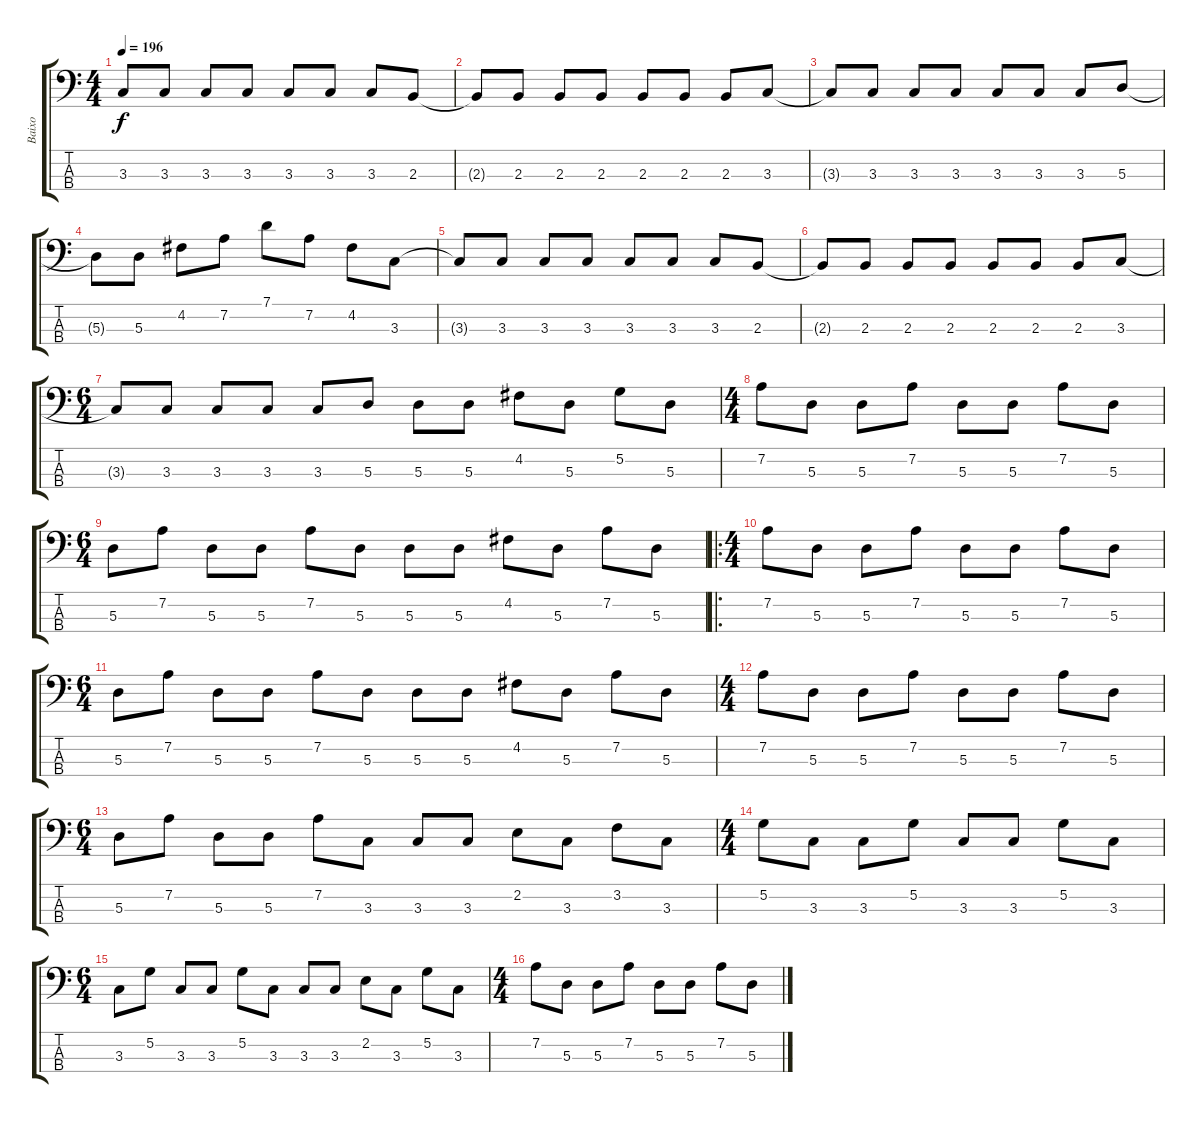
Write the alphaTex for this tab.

\track ("Baixo" "Baixo") {instrument electricbassfinger}
\staff {score tabs}
\tuning (G2 D2 A1 E1) {hide}
\ts (4 4)
\tempo 196
\clef f4
\ks c
3.3{t}.8{dy f} 3.3.8 3.3.8 3.3.8 3.3.8 3.3.8 3.3.8 2.3.8 |
2.3{t}.8 2.3.8 2.3.8 2.3.8 2.3.8 2.3.8 2.3.8 3.3.8 |
3.3{t}.8 3.3.8 3.3.8 3.3.8 3.3.8 3.3.8 3.3.8 5.3.8 |
5.3{t}.8 5.3.8 4.2.8 7.2.8 7.1.8 7.2.8 4.2.8 3.3.8 |
3.3{t}.8 3.3.8 3.3.8 3.3.8 3.3.8 3.3.8 3.3.8 2.3.8 |
2.3{t}.8 2.3.8 2.3.8 2.3.8 2.3.8 2.3.8 2.3.8 3.3.8 |
\ts (6 4)
3.3{t}.8 3.3.8 3.3.8 3.3.8 3.3.8 5.3.8 5.3.8 5.3.8 4.2.8 5.3.8 5.2.8 5.3.8 |
\ts (4 4)
7.2.8 5.3.8 5.3.8 7.2.8 5.3.8 5.3.8 7.2.8 5.3.8 |
\ts (6 4)
5.3.8 7.2.8 5.3.8 5.3.8 7.2.8 5.3.8 5.3.8 5.3.8 4.2.8 5.3.8 7.2.8 5.3.8 |
\ro
\ts (4 4)
7.2.8 5.3.8 5.3.8 7.2.8 5.3.8 5.3.8 7.2.8 5.3.8 |
\ts (6 4)
5.3.8 7.2.8 5.3.8 5.3.8 7.2.8 5.3.8 5.3.8 5.3.8 4.2.8 5.3.8 7.2.8 5.3.8 |
\ts (4 4)
7.2.8 5.3.8 5.3.8 7.2.8 5.3.8 5.3.8 7.2.8 5.3.8 |
\ts (6 4)
5.3.8 7.2.8 5.3.8 5.3.8 7.2.8 3.3.8 3.3.8 3.3.8 2.2.8 3.3.8 3.2.8 3.3.8 |
\ts (4 4)
5.2.8 3.3.8 3.3.8 5.2.8 3.3.8 3.3.8 5.2.8 3.3.8 |
\ts (6 4)
3.3.8 5.2.8 3.3.8 3.3.8 5.2.8 3.3.8 3.3.8 3.3.8 2.2.8 3.3.8 5.2.8 3.3.8 |
\ts (4 4)
7.2.8 5.3.8 5.3.8 7.2.8 5.3.8 5.3.8 7.2.8 5.3.8
